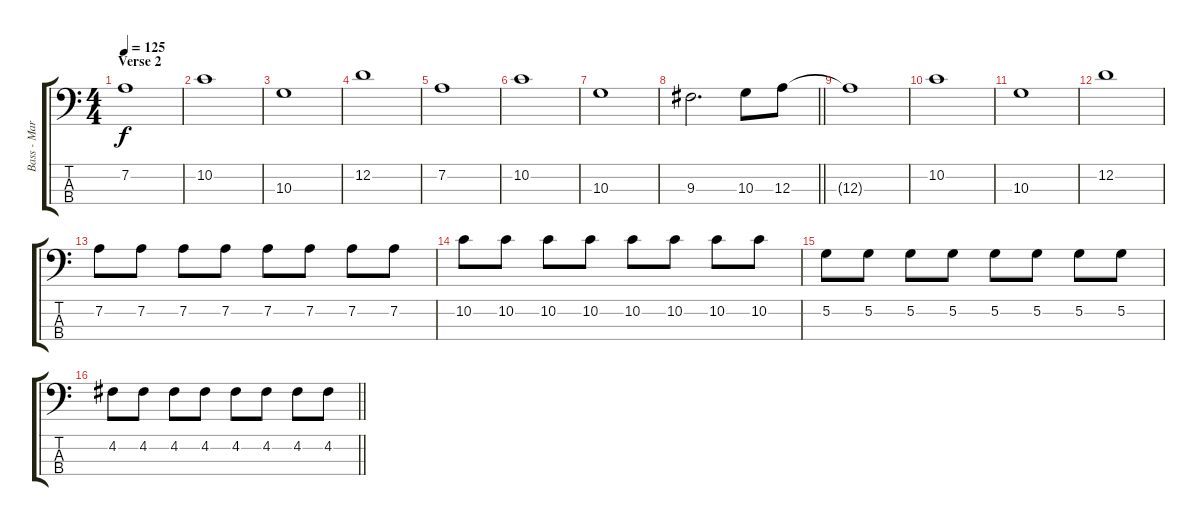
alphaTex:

\track ("Bass - Marius" "Bass - Mar") {instrument electricbassfinger}
\staff {score tabs}
\tuning (G2 D2 A1 E1) {hide}
\ts (4 4)
\section ("" "Verse 2")
\tempo 125
\clef f4
\ks c
7.2.1{dy f} |
10.2.1 |
10.3.1 |
12.2.1 |
7.2.1 |
10.2.1 |
10.3.1 |
\barLineRight lightlight
9.3.2{d} 10.3.8 12.3.8 |
12.3{t}.1 |
10.2.1 |
10.3.1 |
12.2.1 |
7.2.8 7.2.8 7.2.8 7.2.8 7.2.8 7.2.8 7.2.8 7.2.8 |
10.2.8 10.2.8 10.2.8 10.2.8 10.2.8 10.2.8 10.2.8 10.2.8 |
5.2.8 5.2.8 5.2.8 5.2.8 5.2.8 5.2.8 5.2.8 5.2.8 |
\barLineRight lightlight
4.2.8 4.2.8 4.2.8 4.2.8 4.2.8 4.2.8 4.2.8 4.2.8
